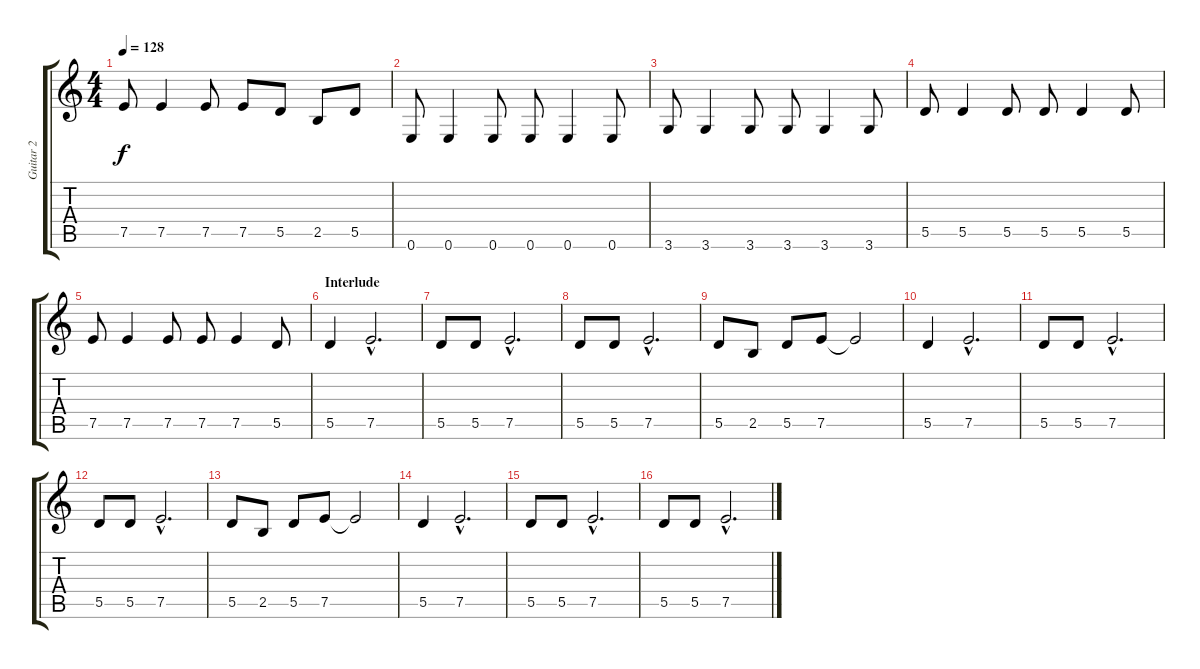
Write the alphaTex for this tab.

\track ("Guitar 2" "Guitar 2") {instrument overdrivenguitar}
\staff {score tabs}
\tuning (E4 B3 G3 D3 A2 E2) {hide}
\ts (4 4)
\tempo 128
\clef g2
\ks c
7.5.8{dy f} 7.5.4 7.5.8 7.5.8 5.5.8 2.5.8 5.5.8 |
0.6.8 0.6.4 0.6.8 0.6.8 0.6.4 0.6.8 |
3.6.8 3.6.4 3.6.8 3.6.8 3.6.4 3.6.8 |
5.5.8 5.5.4 5.5.8 5.5.8 5.5.4 5.5.8 |
7.5.8 7.5.4 7.5.8 7.5.8 7.5.4 5.5.8 |
\section ("" "Interlude")
5.5.4 7.5{hac}.2{d} |
5.5.8 5.5.8 7.5{hac}.2{d} |
5.5.8 5.5.8 7.5{hac}.2{d} |
5.5.8 2.5.8 5.5.8 7.5.8 7.5{t}.2 |
5.5.4 7.5{hac}.2{d} |
5.5.8 5.5.8 7.5{hac}.2{d} |
5.5.8 5.5.8 7.5{hac}.2{d} |
5.5.8 2.5.8 5.5.8 7.5.8 7.5{t}.2 |
5.5.4 7.5{hac}.2{d} |
5.5.8 5.5.8 7.5{hac}.2{d} |
5.5.8 5.5.8 7.5{hac}.2{d}
